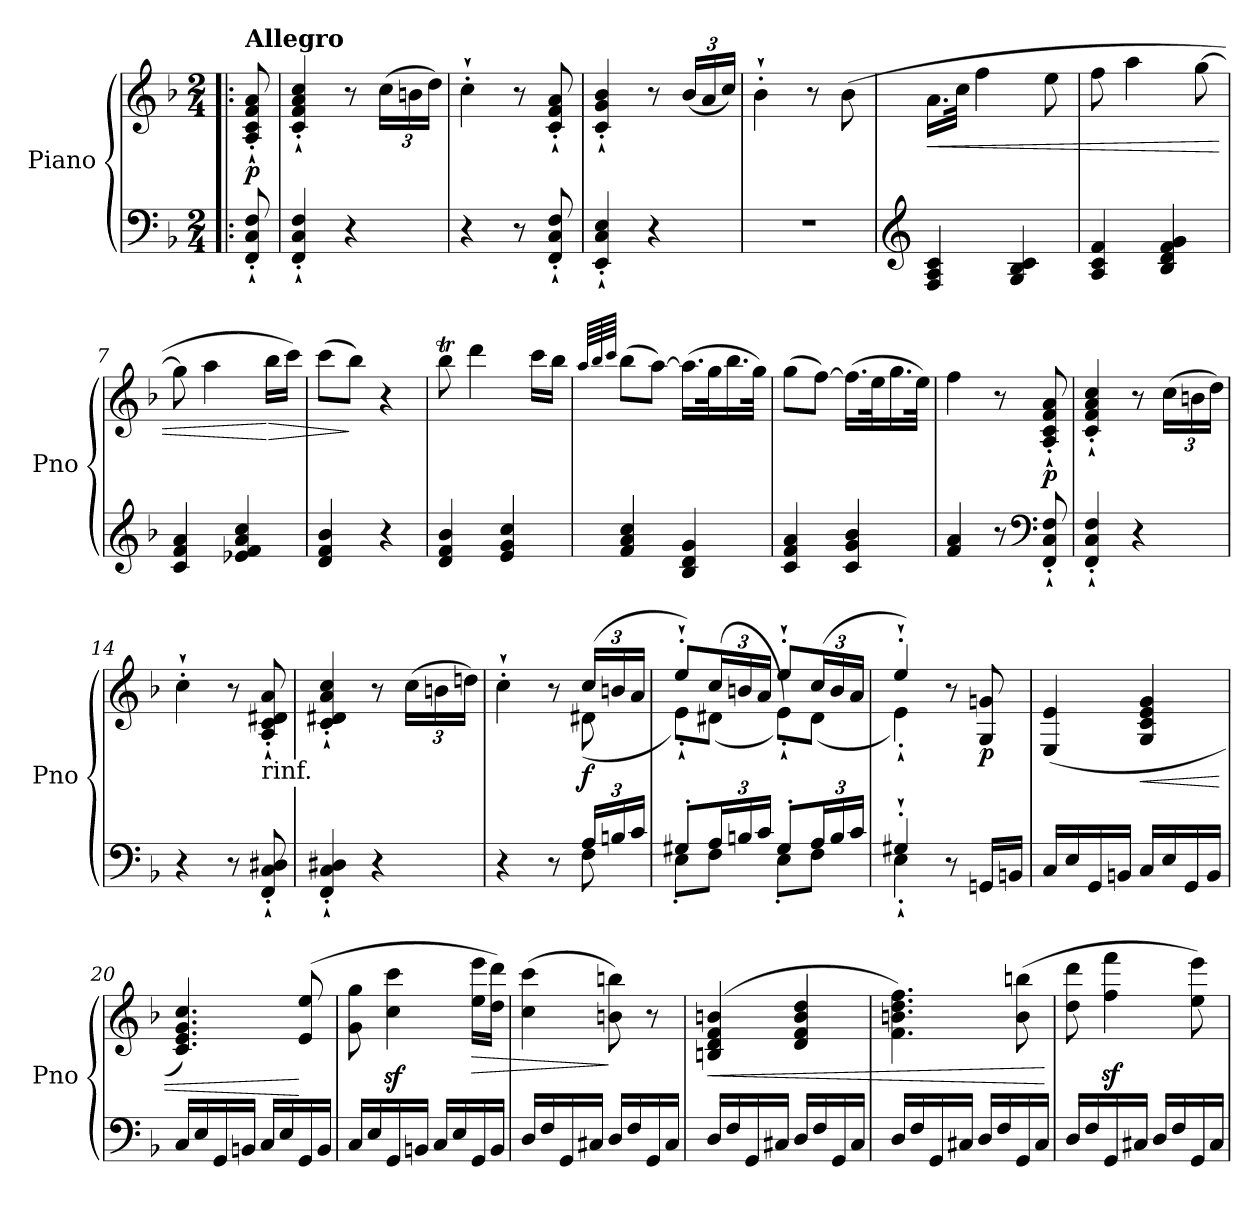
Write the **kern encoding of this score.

**kern	**kern	**dynam
*part1	*part1	*part1
*staff2	*staff1	*staff1/2
*I"Piano	*	*
*I'Pno	*	*
*clefF4	*clefG2	*
*k[b-]	*k[b-]	*
*F:	*F:	*
*M2/4	*M2/4	*
=!|:	=!|:	=!|:
!	!LO:TX:a:B:t=Allegro	!
!	!	!LO:DY:b
8FF/'` 8C/'` 8F/'`	8A/'` 8c/'` 8f/'` 8a/'`	p
=1	=1	=1
4FF/'` 4C/'` 4F/'`	4c/'` 4f/'` 4a/'` 4cc/'`	.
4r	8r	.
*	*Xbrackettup	*
.	(>24cc\LL	.
.	24bn\	.
.	24dd\JJ)	.
=2	=2	=2
4r	4cc'`\	.
8r	8r	.
8FF/'` 8C/'` 8F/'`	8c/'` 8f/'` 8a/'`	.
=3	=3	=3
4EE/'` 4C/'` 4E/'`	4c/'` 4g/'` 4b-/'`	.
4r	8r	.
.	(<24b-/LL	.
.	24a/	.
.	24cc/JJ)	.
=4	=4	=4
2r	4b-'`\	.
.	8r	.
.	(>8b-\	.
=5	=5	=5
*clefG2	*	*
!	!	!LO:HP:b
4F/ 4A/ 4c/	16.a\LL	<
.	32cc\JJk	.
.	4ff\	.
4G/ 4B-/ 4c/	.	.
.	8ee\	.
=6	=6	=6
4A/ 4c/ 4f/	8ff\	.
.	4aa\	.
4B-/ 4d/ 4f/ 4g/	.	.
.	[8gg\	.
=7	=7	=7
4c/ 4f/ 4a/	8gg\]	.
.	4aa\	.
4e-X/ 4f/ 4a/ 4cc/	.	.
!	!	!LO:HP:n=1:b
.	16bb-\LL	[ >
.	16ccc\JJ)	.
=8	=8	=8
4d/ 4f/ 4b-/	(>8ccc\L	.
.	8bb-\J)	]
4r	4r	.
!!LO:LB:g=z
=9	=9	=9
4d/ 4f/ 4b-/	8bb-T\	.
.	4ddd\	.
4e/ 4g/ 4cc/	.	.
.	16ccc\LL	.
.	16bb-\JJ	.
=10	=10	=10
.	64qaa/LLLL	.
.	64qbb-/	.
.	64qccc/JJJJ	.
4f/ 4a/ 4cc/	(>8bb-\L	.
.	[8aa\J)	.
4B-/ 4d/ 4g/	(>16.aa\LL]	.
.	32gg\K	.
.	16.bb-\	.
.	32gg\JJk)	.
=11	=11	=11
4c/ 4f/ 4a/	(>8gg\L	.
.	[8ff\J)	.
4c/ 4g/ 4b-/	(>16.ff\LL]	.
.	32ee\K	.
.	16.gg\	.
.	32ee\JJk)	.
=12	=12	=12
4f/ 4a/	4ff\	.
8r	8r	.
*clefF4	*	*
!	!	!LO:DY:b
8FF/'` 8C/'` 8F/'`	8A/'` 8c/'` 8f/'` 8a/'`	p
=13	=13	=13
4FF/'` 4C/'` 4F/'`	4c/'` 4f/'` 4a/'` 4cc/'`	.
4r	8r	.
.	(>24cc\LL	.
.	24bn\	.
.	24dd\JJ)	.
=14	=14	=14
4r	4cc'`\	.
8r	8r	.
!	!LO:TX:b:t=rinf.	!
8FF/'` 8C/'` 8D#X/'`	8A/'` 8c/'` 8d#X/'` 8a/'`	.
=15	=15	=15
4FF/'` 4C/'` 4D#X/'`	4c/'` 4d#X/'` 4a/'` 4cc/'`	.
4r	8r	.
.	(>24cc\LL	.
.	24bn\	.
.	24ddn\JJ)	.
!!LO:LB:g=z
=16	=16	=16
*^	*^	*
4r	4.ryy	4cc'`\	4.ryy	.
8r	.	8r	.	.
*Xbrackettup	*	*	*	*
!	!	!	!	!LO:DY:b
24A/LL	8F\	(>24cc/LL	(<8d#X\	f
24Bn/	.	24bn/	.	.
24c/JJ	.	24a/JJ	.	.
=17	=17	=17	=17	=17
8G#X'/L	8E'\L	8ee'`/L)	8e'`\L)	.
24A/L	8F\J	(>24cc/L	(<8d#X\J	.
24Bn/	.	24bn/	.	.
24c/JJ	.	24a/JJ	.	.
8G#'/L	8E'\L	8ee'`/L	8e'`\L))	.
24A/L	8F\J	(>24cc/L	(<8d#\J	.
24B/	.	24b/	.	.
24c/JJ	.	24a/JJ	.	.
=18	=18	=18	=18	=18
4G#X'`/	4E'`\	4ee'`/)	4e'`\)	.
8r	4ryy	8r	4ryy	.
!	!	!	!	!LO:DY:b
16GGn/LL	.	8G/ 8gn/	.	p
16BBn/JJ	.	.	.	.
*v	*v	*	*	*
*	*v	*v	*
=19	=19	=19
16C/LL	(<4E/ 4e/	.
16E/	.	.
16GG/	.	.
16BBn/JJ	.	.
!	!	!LO:HP:b
16C/LL	4G/ 4c/ 4e/ 4g/	<
16E/	.	.
16GG/	.	.
16BB/JJ	.	.
=20	=20	=20
16C/LL	4.c/ 4.e/ 4.g/ 4.cc/)	.
16E/	.	.
16GG/	.	.
16BBn/JJ	.	.
16C/LL	.	.
16E/	.	.
16GG/	(>8e/ 8ee/	[
16BB/JJ	.	.
=21	=21	=21
16C/LL	8g\ 8gg\	.
16E/	.	.
16GG/	4cc\z< 4ccc\z<	.
16BBn/JJ	.	.
16C/LL	.	.
16E/	.	.
!	!	!LO:HP:b
16GG/	16ee\ 16eee\LL	>
16BB/JJ	16dd\ 16ddd\JJ)	.
!!LO:LB:g=z
=22	=22	=22
16D/LL	(>4cc\ 4ccc\	.
16F/	.	.
16GG/	.	.
16C#X/JJ	.	.
16D/LL	8bn\ 8bbn\)	]
16F/	.	.
16GG/	8r	.
16C#/JJ	.	.
=23	=23	=23
!	!	!LO:HP:b
16D/LL	(<4Bn/ 4d/ 4f/ 4bn/	<
16F/	.	.
16GG/	.	.
16C#X/JJ	.	.
16D/LL	4d/ 4f/ 4b/ 4dd/	.
16F/	.	.
16GG/	.	.
16C#/JJ	.	.
=24	=24	=24
16D/LL	4.f\ 4.bn\ 4.dd\ 4.ff\)	.
16F/	.	.
16GG/	.	.
16C#X/JJ	.	.
16D/LL	.	.
16F/	.	.
16GG/	(>8b\ 8bbn\	.
16C#/JJ	.	.
.	.	[
=25	=25	=25
16D/LL	8dd\ 8ddd\	.
16F/	.	.
16GG/	4ff\z< 4fff\z<	.
16C#X/JJ	.	.
16D/LL	.	.
16F/	.	.
16GG/	8ee\ 8eee\)	.
16C#/JJ	.	.
=	=	=
*-	*-	*-
